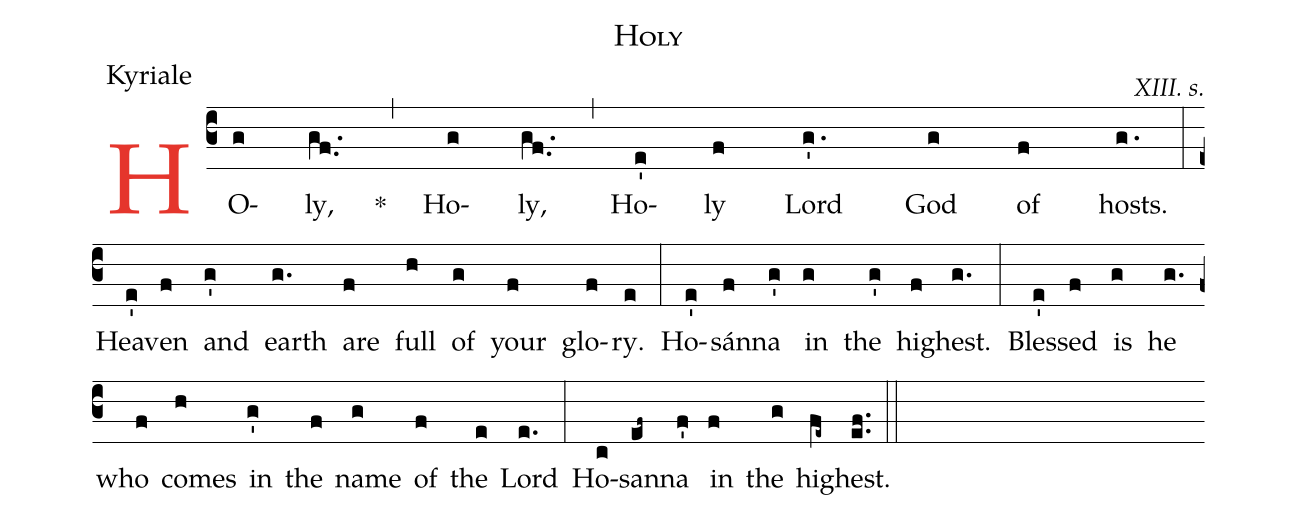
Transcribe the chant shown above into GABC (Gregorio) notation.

name:Holy;
office-part:Kyriale;
commentary:XIII. s.;
%%
(c3) <c>H</c>
O(g)ly,(gf..) *(,) Ho(g)ly,(gf..) (,) Ho(e')ly(f) Lord(g'.) God(g) of(f) hosts.(g.) (:z)
Heav(e')en(f) and(g') earth(g.) are(f) full(h) of(g) your(f) glo(f)ry.(e) (:)
Ho(e')sán(f)na(g') in(g) the(g') high(f)est.(g.) (:)
Bless(e')ed(f) is(g) he(g.) who(f) comes(h) in(g') the(f) name(g) of(f) the(e) Lord(e.) (:)
 Ho(c)san(ef~)na(f') in(f) the(g) high(fe~)est.(ef..) (::)
